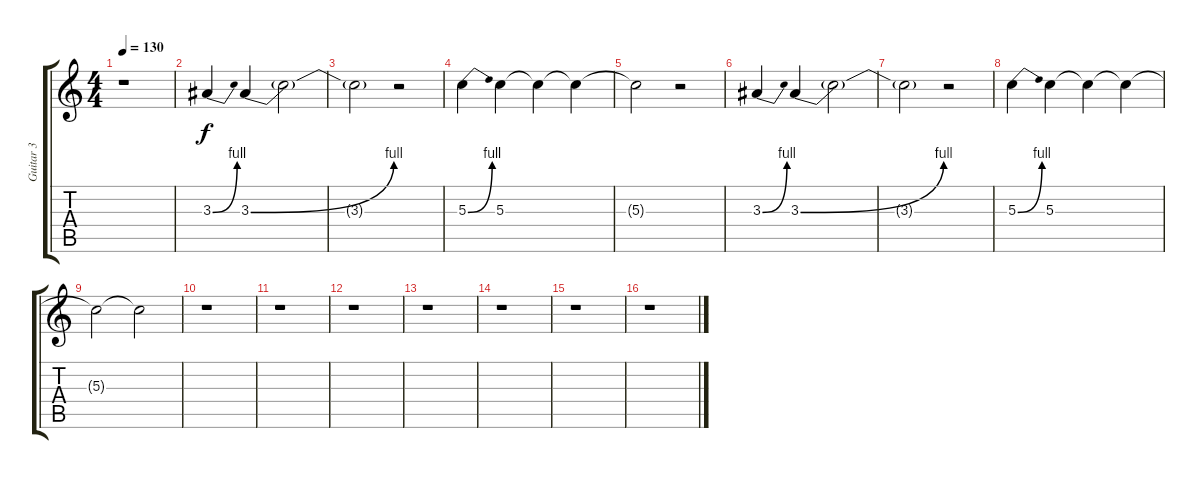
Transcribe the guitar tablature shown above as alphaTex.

\track ("Guitar 3" "Guitar 3") {instrument distortionguitar}
\staff {score tabs}
\tuning (E4 B3 G3 D3 A2 D2) {hide}
\ts (4 4)
\tempo 130
\clef g2
\ks c
r.1{dy f instrument distortionguitar} |
3.3{be (bend 0 0 60 4)}.4 3.3{be (bend 0 0 60 4)}.4 3.3{t}.2 |
3.3{t}.2 r.2 |
5.3{be (bend 0 0 60 4)}.4 5.3.4 5.3{t}.4 5.3{t}.4 |
5.3{t}.2 r.2 |
3.3{be (bend 0 0 60 4)}.4 3.3{be (bend 0 0 60 4)}.4 3.3{t}.2 |
3.3{t}.2 r.2 |
5.3{be (bend 0 0 60 4)}.4 5.3.4 5.3{t}.4 5.3{t}.4 |
5.3{t}.2 5.3{t}.2 |
r.1 |
r.1 |
r.1 |
r.1 |
r.1 |
r.1 |
r.1
